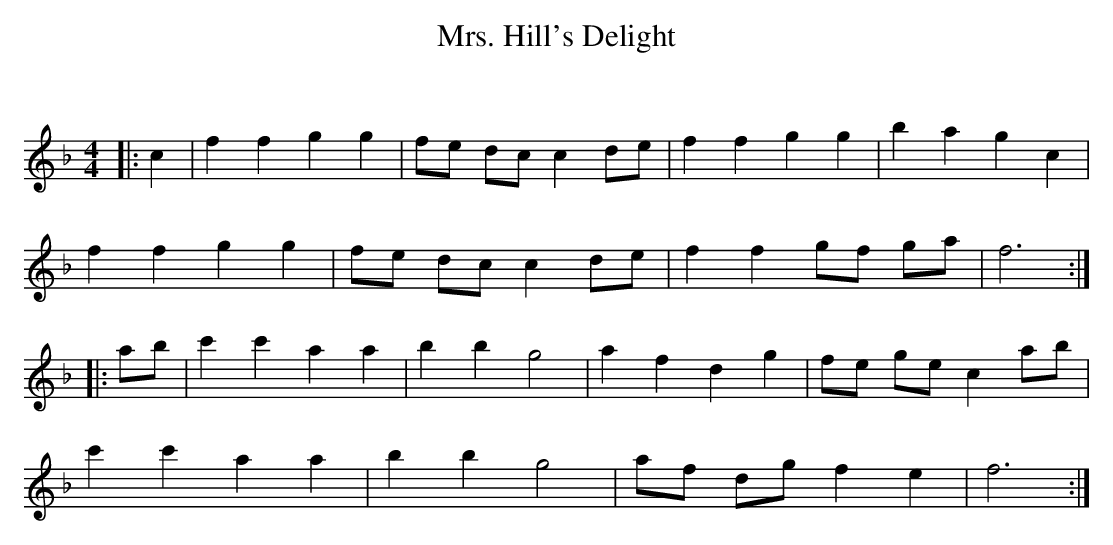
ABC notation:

X:1
T: Mrs. Hill's Delight
C:
Q: 232
K:F
M:4/4
L:1/8
|:c2|f2 f2 g2 g2|fe dc c2 de|f2 f2 g2 g2|b2 a2 g2 c2|
f2 f2 g2 g2|fe dc c2 de|f2 f2 gf ga|f6:|
|:ab|c'2 c'2 a2 a2|b2 b2 g4|a2 f2 d2 g2|fe ge c2 ab|
c'2 c'2 a2 a2|b2 b2 g4|af dg f2 e2|f6:|
